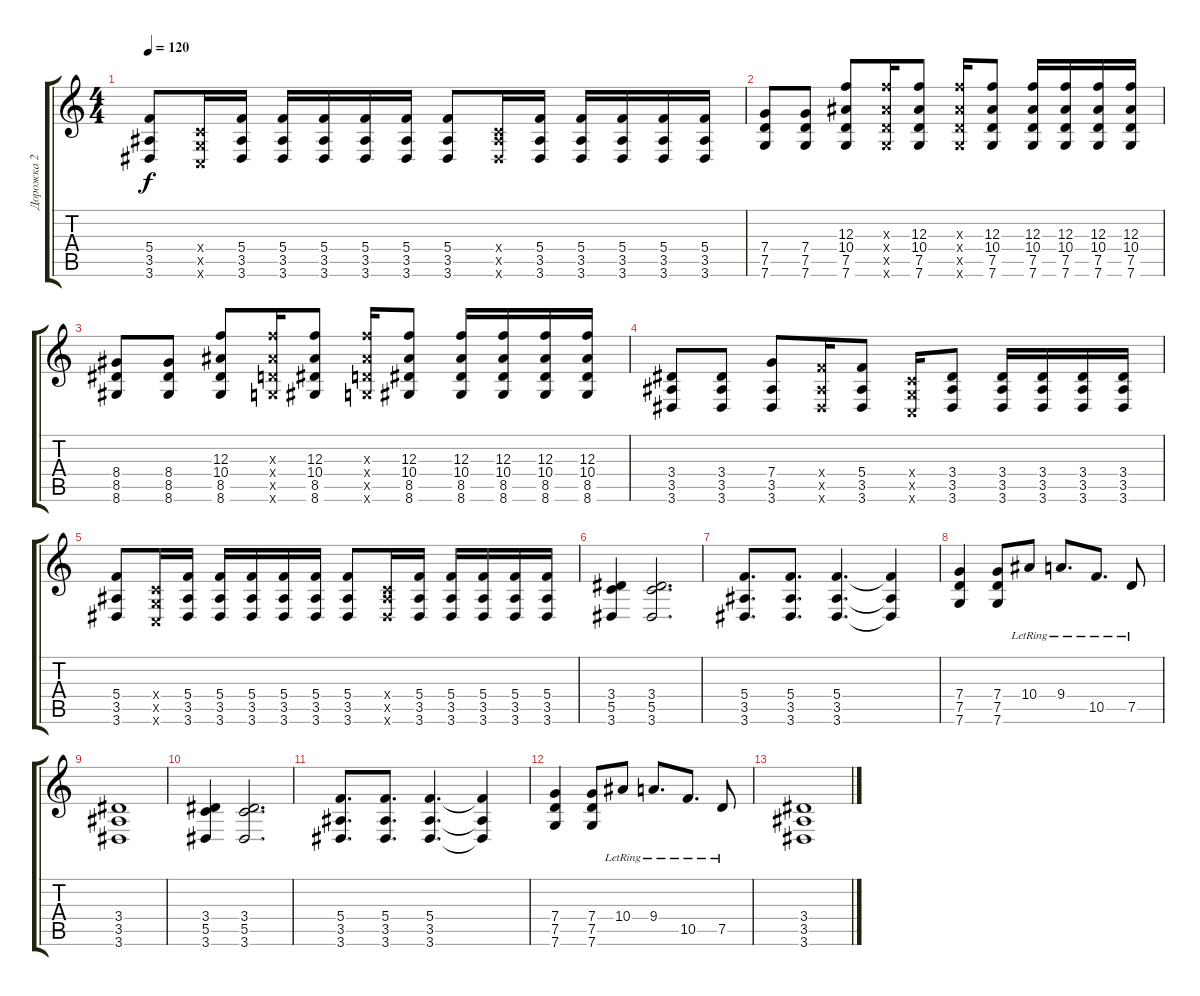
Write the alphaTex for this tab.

\track ("Дорожка 2" "Дорожка 2") {instrument acousticguitarsteel}
\staff {score tabs}
\tuning (D4 A3 F3 C3 G2 C2) {hide}
\ts (4 4)
\tempo 120
\clef g2
\ks c
(5.4 3.5 3.6).8{dy f} (0.4{x} 0.5{x} 0.6{x}).16 (5.4 3.5 3.6).16 (5.4 3.5 3.6).16 (5.4 3.5 3.6).16 (5.4 3.5 3.6).16 (5.4 3.5 3.6).16 (5.4 3.5 3.6).8 (0.4{x} 3.5{x} 3.6{x}).16 (5.4 3.5 3.6).16 (5.4 3.5 3.6).16 (5.4 3.5 3.6).16 (5.4 3.5 3.6).16 (5.4 3.5 3.6).16 |
(7.4 7.5 7.6).8 (7.4 7.5 7.6).8 (12.3 10.4 7.5 7.6).8 (12.3{x} 10.4{x} 7.5{x} 7.6{x}).16 (12.3 10.4 7.5 7.6).8 (12.3{x} 10.4{x} 7.5{x} 7.6{x}).16 (12.3 10.4 7.5 7.6).8 (12.3 10.4 7.5 7.6).16 (12.3 10.4 7.5 7.6).16 (12.3 10.4 7.5 7.6).16 (12.3 10.4 7.5 7.6).16 |
(8.4 8.5 8.6).8 (8.4 8.5 8.6).8 (12.3 10.4 8.5 8.6).8 (12.3{x} 10.4{x} 7.5{x} 7.6{x}).16 (12.3 10.4 8.5 8.6).8 (12.3{x} 10.4{x} 7.5{x} 7.6{x}).16 (12.3 10.4 8.5 8.6).8 (12.3 10.4 8.5 8.6).16 (12.3 10.4 8.5 8.6).16 (12.3 10.4 8.5 8.6).16 (12.3 10.4 8.5 8.6).16 |
(3.4 3.5 3.6).8 (3.4 3.5 3.6).8 (7.4 3.5 3.6).8 (5.4{x} 3.5{x} 3.6{x}).16 (5.4 3.5 3.6).8 (0.4{x} 0.5{x} 0.6{x}).16 (3.4 3.5 3.6).8 (3.4 3.5 3.6).16 (3.4 3.5 3.6).16 (3.4 3.5 3.6).16 (3.4 3.5 3.6).16 |
(5.4 3.5 3.6).8 (0.4{x} 0.5{x} 0.6{x}).16 (5.4 3.5 3.6).16 (5.4 3.5 3.6).16 (5.4 3.5 3.6).16 (5.4 3.5 3.6).16 (5.4 3.5 3.6).16 (5.4 3.5 3.6).8 (0.4{x} 3.5{x} 3.6{x}).16 (5.4 3.5 3.6).16 (5.4 3.5 3.6).16 (5.4 3.5 3.6).16 (5.4 3.5 3.6).16 (5.4 3.5 3.6).16 |
(3.4 5.5 3.6).4 (3.4 5.5 3.6).2{d} |
(5.4 3.5 3.6).8{d} (5.4 3.5 3.6).8{d} (5.4 3.5 3.6).4{d} (5.4{t} 3.5{t} 3.6{t}).4 |
(7.4 7.5 7.6).4 (7.4 7.5 7.6).8 10.4{lr}.8 9.4{lr}.8{d} 10.5{lr}.8{d} 7.5{lr}.8 |
(3.4 3.5 3.6).1 |
(3.4 5.5 3.6).4 (3.4 5.5 3.6).2{d} |
(5.4 3.5 3.6).8{d} (5.4 3.5 3.6).8{d} (5.4 3.5 3.6).4{d} (5.4{t} 3.5{t} 3.6{t}).4 |
(7.4 7.5 7.6).4 (7.4 7.5 7.6).8 10.4{lr}.8 9.4{lr}.8{d} 10.5{lr}.8{d} 7.5{lr}.8 |
(3.4 3.5 3.6).1
